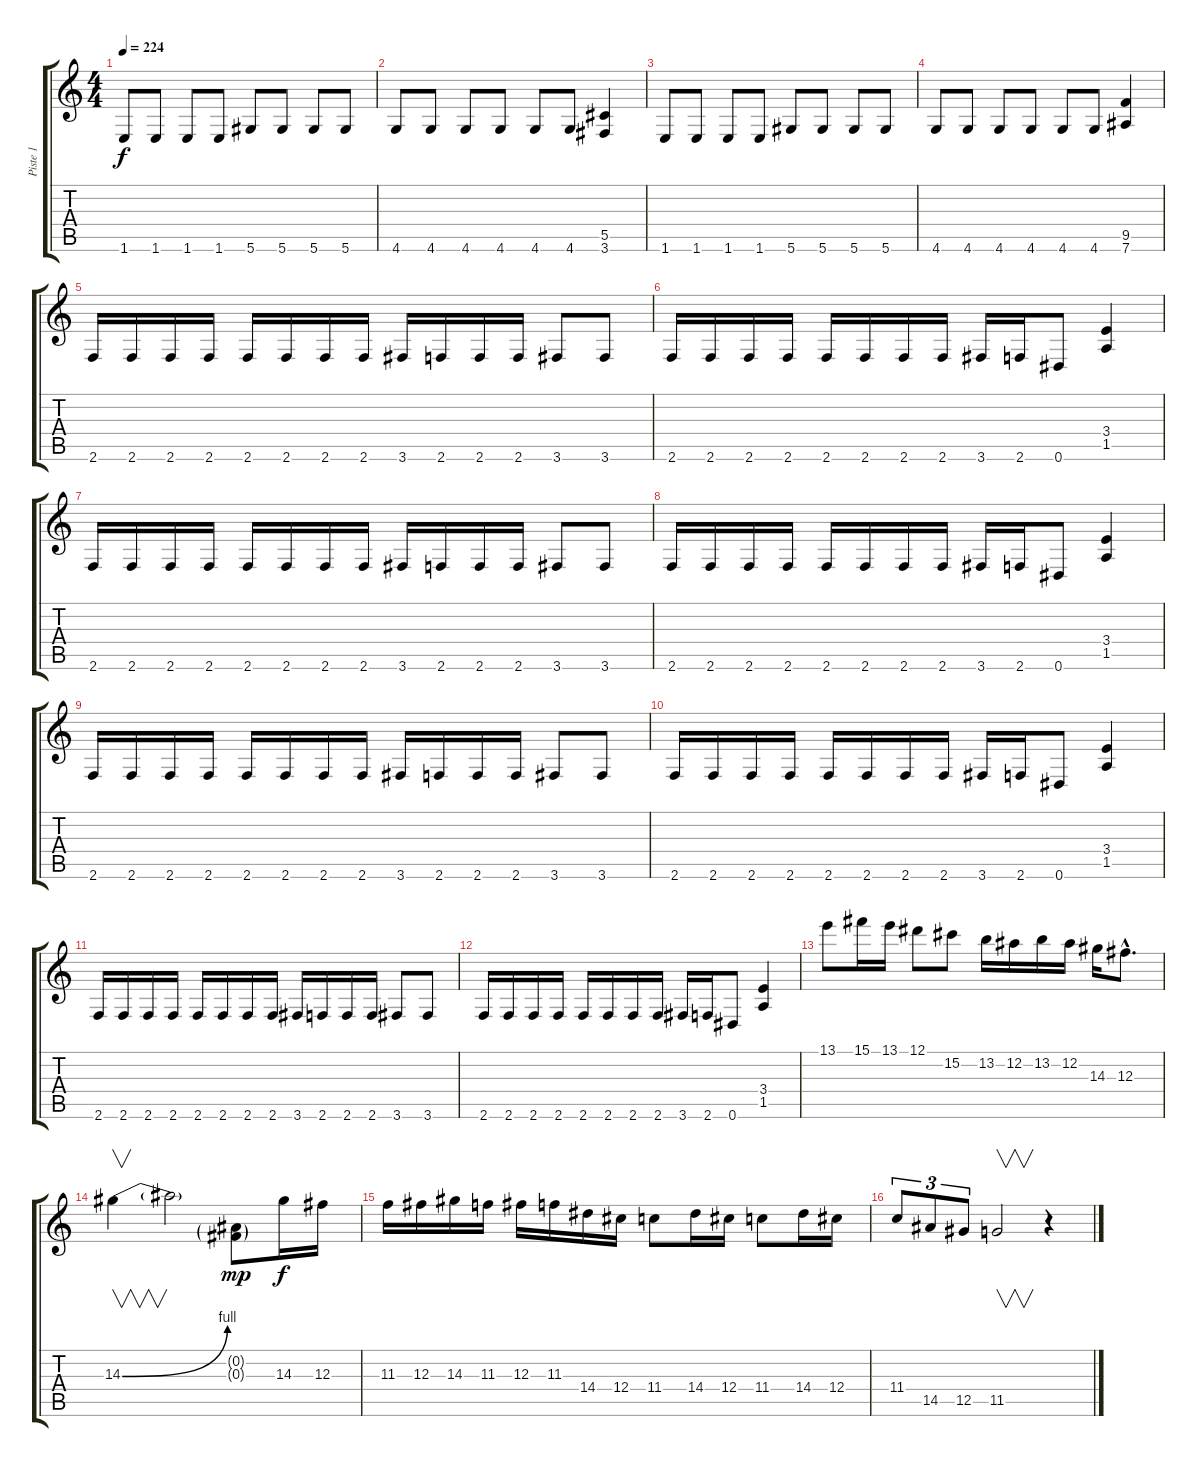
\track ("Piste 1" "Piste 1") {instrument distortionguitar}
\staff {score tabs}
\tuning (Eb4 Bb3 Gb3 Db3 Ab2 Eb2) {hide}
\ts (4 4)
\tempo 224
\clef g2
\ks c
1.6.8{dy f} 1.6.8 1.6.8 1.6.8 5.6.8 5.6.8 5.6.8 5.6.8 |
4.6.8 4.6.8 4.6.8 4.6.8 4.6.8 4.6.8 (5.5 3.6).4 |
1.6.8 1.6.8 1.6.8 1.6.8 5.6.8 5.6.8 5.6.8 5.6.8 |
4.6.8 4.6.8 4.6.8 4.6.8 4.6.8 4.6.8 (9.5 7.6).4 |
2.6.16 2.6.16 2.6.16 2.6.16 2.6.16 2.6.16 2.6.16 2.6.16 3.6.16 2.6.16 2.6.16 2.6.16 3.6.8 3.6.8 |
2.6.16 2.6.16 2.6.16 2.6.16 2.6.16 2.6.16 2.6.16 2.6.16 3.6.16 2.6.16 0.6.8 (3.4 1.5).4 |
2.6.16 2.6.16 2.6.16 2.6.16 2.6.16 2.6.16 2.6.16 2.6.16 3.6.16 2.6.16 2.6.16 2.6.16 3.6.8 3.6.8 |
2.6.16 2.6.16 2.6.16 2.6.16 2.6.16 2.6.16 2.6.16 2.6.16 3.6.16 2.6.16 0.6.8 (3.4 1.5).4 |
2.6.16 2.6.16 2.6.16 2.6.16 2.6.16 2.6.16 2.6.16 2.6.16 3.6.16 2.6.16 2.6.16 2.6.16 3.6.8 3.6.8 |
2.6.16 2.6.16 2.6.16 2.6.16 2.6.16 2.6.16 2.6.16 2.6.16 3.6.16 2.6.16 0.6.8 (3.4 1.5).4 |
2.6.16 2.6.16 2.6.16 2.6.16 2.6.16 2.6.16 2.6.16 2.6.16 3.6.16 2.6.16 2.6.16 2.6.16 3.6.8 3.6.8 |
2.6.16 2.6.16 2.6.16 2.6.16 2.6.16 2.6.16 2.6.16 2.6.16 3.6.16 2.6.16 0.6.8 (3.4 1.5).4 |
13.1.8{volume 16} 15.1.16 13.1.16 12.1.8 15.2.8 13.2.16 12.2.16 13.2.16 12.2.16 14.3.16 12.3{hac}.8{d} |
14.3{be (bend 0 0 60 4)}.4{v} 14.3{t}.2 (0.2{g} 0.3{g}).8{dy mp} 14.3.16{dy f} 12.3.16 |
11.3.16 12.3.16 14.3.16 11.3.16 12.3.16 11.3.16 14.4.16 12.4.16 11.4.8 14.4.16 12.4.16 11.4.8 14.4.16 12.4.16 |
11.4.8{tu (3 2)} 14.5.8{tu (3 2)} 12.5.8{tu (3 2)} 11.5.2{v} r.4
